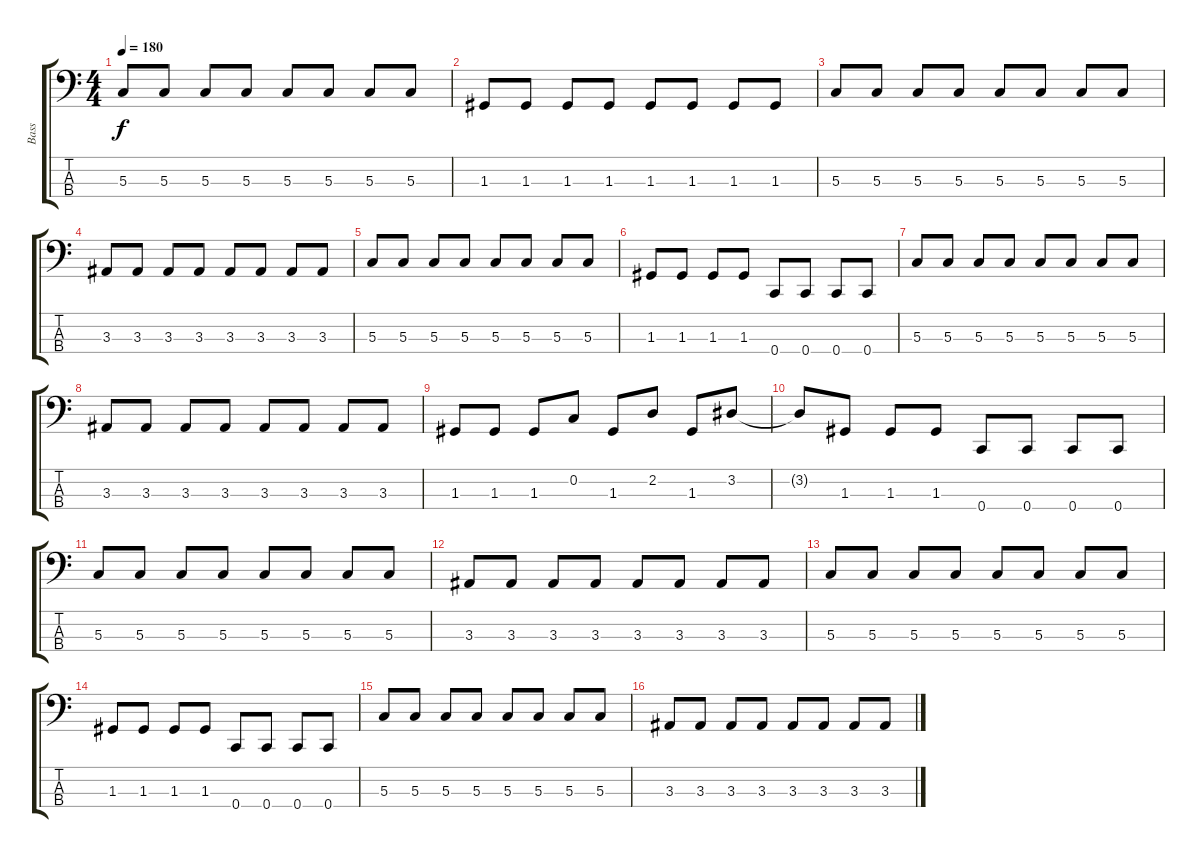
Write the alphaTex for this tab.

\track ("Bass" "Bass") {instrument acousticguitarsteel}
\staff {score tabs}
\tuning (F2 C2 G1 C1) {hide}
\ts (4 4)
\tempo 180
\clef f4
\ks c
5.3.8{dy f} 5.3.8 5.3.8 5.3.8 5.3.8 5.3.8 5.3.8 5.3.8 |
1.3.8 1.3.8 1.3.8 1.3.8 1.3.8 1.3.8 1.3.8 1.3.8 |
5.3.8 5.3.8 5.3.8 5.3.8 5.3.8 5.3.8 5.3.8 5.3.8 |
3.3.8 3.3.8 3.3.8 3.3.8 3.3.8 3.3.8 3.3.8 3.3.8 |
5.3.8 5.3.8 5.3.8 5.3.8 5.3.8 5.3.8 5.3.8 5.3.8 |
1.3.8 1.3.8 1.3.8 1.3.8 0.4.8 0.4.8 0.4.8 0.4.8 |
5.3.8 5.3.8 5.3.8 5.3.8 5.3.8 5.3.8 5.3.8 5.3.8 |
3.3.8 3.3.8 3.3.8 3.3.8 3.3.8 3.3.8 3.3.8 3.3.8 |
1.3.8 1.3.8 1.3.8 0.2.8 1.3.8 2.2.8 1.3.8 3.2.8 |
3.2{t}.8 1.3.8 1.3.8 1.3.8 0.4.8 0.4.8 0.4.8 0.4.8 |
5.3.8 5.3.8 5.3.8 5.3.8 5.3.8 5.3.8 5.3.8 5.3.8 |
3.3.8 3.3.8 3.3.8 3.3.8 3.3.8 3.3.8 3.3.8 3.3.8 |
5.3.8 5.3.8 5.3.8 5.3.8 5.3.8 5.3.8 5.3.8 5.3.8 |
1.3.8 1.3.8 1.3.8 1.3.8 0.4.8 0.4.8 0.4.8 0.4.8 |
5.3.8 5.3.8 5.3.8 5.3.8 5.3.8 5.3.8 5.3.8 5.3.8 |
3.3.8 3.3.8 3.3.8 3.3.8 3.3.8 3.3.8 3.3.8 3.3.8
